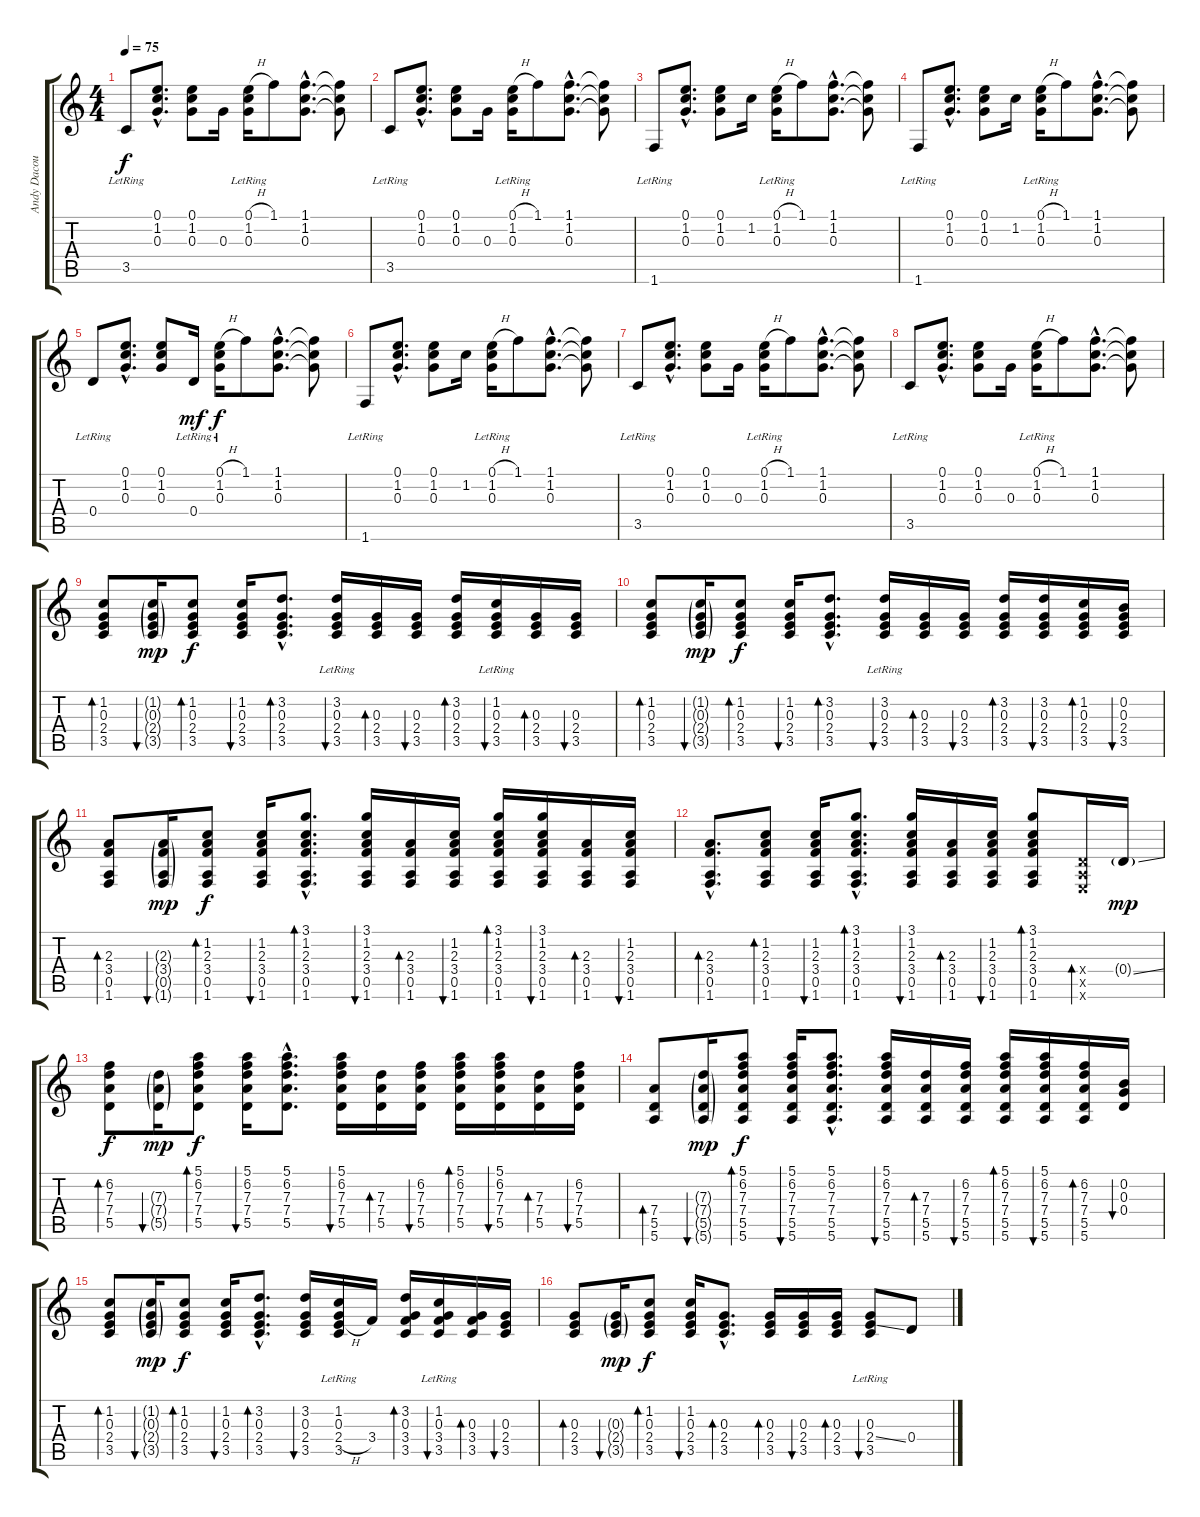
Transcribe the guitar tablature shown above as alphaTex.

\track ("Andy Dacoulis (Acoustic Guitar)" "Andy Dacou") {instrument acousticguitarsteel}
\staff {score tabs}
\tuning (E4 B3 G3 D3 A2 E2) {hide}
\ts (4 4)
\tempo 75
\clef g2
\ks c
3.5{lr}.8{dy f} (0.1{hac} 1.2{hac} 0.3{hac}).8{d} (0.1 1.2 0.3).8 0.3.16 (0.1{h} 1.2{lr} 0.3{lr}).16 1.1.8 (1.1{hac} 1.2{hac} 0.3{hac}).8{d} (1.1{t} 1.2{t} 0.3{t}).8 |
3.5{lr}.8 (0.1{hac} 1.2{hac} 0.3{hac}).8{d} (0.1 1.2 0.3).8 0.3.16 (0.1{h} 1.2{lr} 0.3{lr}).16 1.1.8 (1.1{hac} 1.2{hac} 0.3{hac}).8{d} (1.1{t} 1.2{t} 0.3{t}).8 |
1.6{lr}.8 (0.1{hac} 1.2{hac} 0.3{hac}).8{d} (0.1 1.2 0.3).8 1.2.16 (0.1{h} 1.2{lr} 0.3{lr}).16 1.1.8 (1.1{hac} 1.2{hac} 0.3{hac}).8{d} (1.1{t} 1.2{t} 0.3{t}).8 |
1.6{lr}.8 (0.1{hac} 1.2{hac} 0.3{hac}).8{d} (0.1 1.2 0.3).8 1.2.16 (0.1{h} 1.2{lr} 0.3{lr}).16 1.1.8 (1.1{hac} 1.2{hac} 0.3{hac}).8{d} (1.1{t} 1.2{t} 0.3{t}).8 |
0.4{lr}.8 (0.1{hac} 1.2{hac} 0.3{hac}).8{d} (0.1 1.2 0.3).8 0.4{lr}.16{dy mf} (0.1{h} 1.2{lr} 0.3{lr}).16{dy f} 1.1.8 (1.1{hac} 1.2{hac} 0.3{hac}).8{d} (1.1{t} 1.2{t} 0.3{t}).8 |
1.6{lr}.8 (0.1{hac} 1.2{hac} 0.3{hac}).8{d} (0.1 1.2 0.3).8 1.2.16 (0.1{h} 1.2{lr} 0.3{lr}).16 1.1.8 (1.1{hac} 1.2{hac} 0.3{hac}).8{d} (1.1{t} 1.2{t} 0.3{t}).8 |
3.5{lr}.8 (0.1{hac} 1.2{hac} 0.3{hac}).8{d} (0.1 1.2 0.3).8 0.3.16 (0.1{h} 1.2{lr} 0.3{lr}).16 1.1.8 (1.1{hac} 1.2{hac} 0.3{hac}).8{d} (1.1{t} 1.2{t} 0.3{t}).8 |
3.5{lr}.8 (0.1{hac} 1.2{hac} 0.3{hac}).8{d} (0.1 1.2 0.3).8 0.3.16 (0.1{h} 1.2{lr} 0.3{lr}).16 1.1.8 (1.1{hac} 1.2{hac} 0.3{hac}).8{d} (1.1{t} 1.2{t} 0.3{t}).8 |
(1.2 0.3 2.4 3.5).8{bd 30} (1.2{g} 0.3{g} 2.4{g} 3.5{g}).16{bu 30 dy mp} (1.2 0.3 2.4 3.5).8{bd 30 dy f} (1.2 0.3 2.4 3.5).16{bu 30} (3.2{hac} 0.3{hac} 2.4{hac} 3.5{hac}).8{d bd 30} (3.2{lr} 0.3 2.4 3.5).16{bu 30} (0.3 2.4 3.5).16{bd 30} (0.3 2.4 3.5).16{bu 30} (3.2 0.3 2.4 3.5).16{bd 30} (1.2{lr} 0.3 2.4 3.5).16{bu 30} (0.3 2.4 3.5).16{bd 30} (0.3 2.4 3.5).16{bu 30} |
(1.2 0.3 2.4 3.5).8{bd 30} (1.2{g} 0.3{g} 2.4{g} 3.5{g}).16{bu 30 dy mp} (1.2 0.3 2.4 3.5).8{bd 30 dy f} (1.2 0.3 2.4 3.5).16{bu 30} (3.2{hac} 0.3{hac} 2.4{hac} 3.5{hac}).8{d bd 30} (3.2{lr} 0.3 2.4 3.5).16{bu 30} (0.3 2.4 3.5).16{bd 30} (0.3 2.4 3.5).16{bu 30} (3.2 0.3 2.4 3.5).16{bd 30} (3.2 0.3 2.4 3.5).16{bu 30} (1.2 0.3 2.4 3.5).16{bd 30} (0.2 0.3 2.4 3.5).16{bu 30} |
(2.3 3.4 0.5 1.6).8{bd 30} (2.3{g} 3.4{g} 0.5{g} 1.6{g}).16{bu 30 dy mp} (1.2 2.3 3.4 0.5 1.6).8{bd 30 dy f} (1.2 2.3 3.4 0.5 1.6).16{bu 30} (3.1{hac} 1.2{hac} 2.3{hac} 3.4{hac} 0.5{hac} 1.6{hac}).8{d bd 30} (3.1 1.2 2.3 3.4 0.5 1.6).16{bu 30} (2.3 3.4 0.5 1.6).16{bd 30} (1.2 2.3 3.4 0.5 1.6).16{bu 30} (3.1 1.2 2.3 3.4 0.5 1.6).16{bd 30} (3.1 1.2 2.3 3.4 0.5 1.6).16{bu 30} (2.3 3.4 0.5 1.6).16{bd 30} (1.2 2.3 3.4 0.5 1.6).16{bu 30} |
(2.3{hac} 3.4{hac} 0.5{hac} 1.6{hac}).8{d bd 30} (1.2 2.3 3.4 0.5 1.6).8{bd 30} (1.2 2.3 3.4 0.5 1.6).16{bu 30} (3.1{hac} 1.2{hac} 2.3{hac} 3.4{hac} 0.5{hac} 1.6{hac}).8{d bd 30} (3.1 1.2 2.3 3.4 0.5 1.6).16{bu 30} (2.3 3.4 0.5 1.6).16{bd 30} (1.2 2.3 3.4 0.5 1.6).16{bu 30} (3.1 1.2 2.3 3.4 0.5 1.6).8{bd 30} (0.4{x} 0.5{x} 0.6{x}).16{bd 60} 0.4{ss g}.16{dy mp} |
(6.2 7.3 7.4 5.5).8{bd 30 dy f} (7.3{g} 7.4{g} 5.5{g}).16{bu 30 dy mp} (5.1 6.2 7.3 7.4 5.5).8{bd 30 dy f} (5.1 6.2 7.3 7.4 5.5).16{bu 30} (5.1{hac} 6.2{hac} 7.3{hac} 7.4{hac} 5.5{hac}).8{d} (5.1 6.2 7.3 7.4 5.5).16{bu 30} (7.3 7.4 5.5).16{bd 30} (6.2 7.3 7.4 5.5).16{bu 30} (5.1 6.2 7.3 7.4 5.5).16{bd 30} (5.1 6.2 7.3 7.4 5.5).16{bu 30} (7.3 7.4 5.5).16{bd 30} (6.2 7.3 7.4 5.5).16{bu 30} |
(7.4 5.5 5.6).8{bd 30} (7.3{g} 7.4{g} 5.5{g} 5.6{g}).16{bu 30 dy mp} (5.1 6.2 7.3 7.4 5.5 5.6).8{bd 30 dy f} (5.1 6.2 7.3 7.4 5.5 5.6).16{bu 30} (5.1{hac} 6.2{hac} 7.3{hac} 7.4{hac} 5.5{hac} 5.6{hac}).8{d} (5.1 6.2 7.3 7.4 5.5 5.6).16{bu 30} (7.3 7.4 5.5 5.6).16{bd 30} (6.2 7.3 7.4 5.5 5.6).16{bu 30} (5.1 6.2 7.3 7.4 5.5 5.6).16{bd 30} (5.1 6.2 7.3 7.4 5.5 5.6).16{bu 30} (6.2 7.3 7.4 5.5 5.6).16{bd 30} (0.2 0.3 0.4).16{bu 30} |
(1.2 0.3 2.4 3.5).8{bd 30} (1.2{g} 0.3{g} 2.4{g} 3.5{g}).16{bu 30 dy mp} (1.2 0.3 2.4 3.5).8{bd 30 dy f} (1.2 0.3 2.4 3.5).16{bu 30} (3.2{hac} 0.3{hac} 2.4{hac} 3.5{hac}).8{d bd 30} (3.2 0.3 2.4 3.5).16{bu 30} (1.2{lr} 0.3{lr} 2.4{h} 3.5{lr}).16 3.4.16 (3.2 0.3 3.4 3.5).16{bd 30} (1.2{lr} 0.3 3.4 3.5).16{bu 30} (0.3 3.4 3.5).16{bd 30} (0.3 2.4 3.5).16{bu 30} |
(0.3 2.4 3.5).8{bd 30} (0.3{g} 2.4{g} 3.5{g}).16{bu 30 dy mp} (1.2 0.3 2.4 3.5).8{bd 30 dy f} (1.2 0.3 2.4 3.5).16{bu 30} (0.3{hac} 2.4{hac} 3.5{hac}).8{d bd 30} (0.3 2.4 3.5).16{bd 30} (0.3 2.4 3.5).16{bu 30} (0.3 2.4 3.5).16{bd 30} (0.3{lr} 2.4{ss} 3.5{lr}).8{bu 30} 0.4.8
